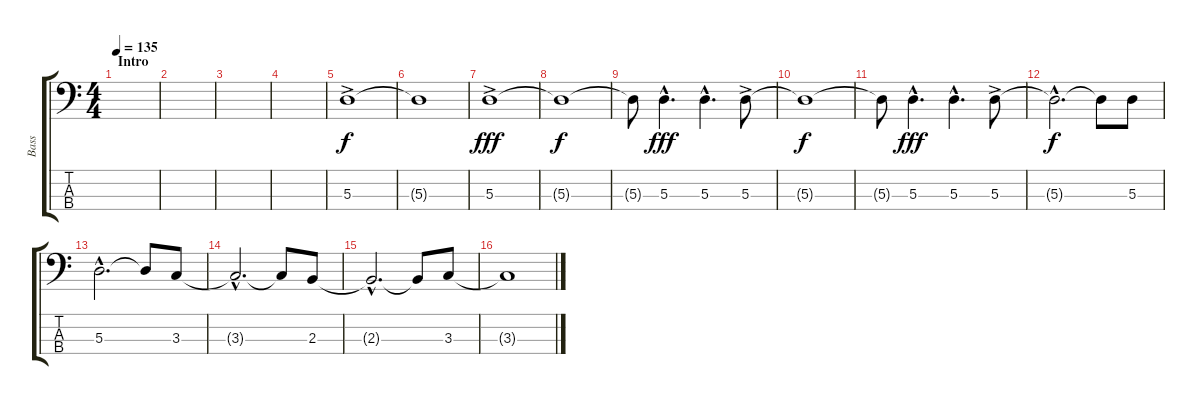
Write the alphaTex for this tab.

\track ("Bass" "Bass") {instrument electricbassfinger}
\staff {score tabs}
\tuning (G2 D2 A1 E1) {hide}
\ts (4 4)
\section ("" "Intro")
\tempo 135
\clef f4
\ks c
|
|
|
|
5.3{ac}.1 |
5.3{t}.1{dy f} |
5.3{ac}.1{dy fff} |
5.3{t}.1{dy f} |
5.3{t}.8 5.3{hac}.4{d dy fff} 5.3{hac}.4{d} 5.3{ac}.8 |
5.3{t}.1{dy f} |
5.3{t}.8 5.3{hac}.4{d dy fff} 5.3{hac}.4{d} 5.3{ac}.8 |
5.3{hac t}.2{d dy f} 5.3{t}.8 5.3.8 |
5.3{hac}.2{d} 5.3{t}.8 3.3.8 |
3.3{hac t}.2{d} 3.3{t}.8 2.3.8 |
2.3{hac t}.2{d} 2.3{t}.8 3.3.8 |
3.3{t}.1
